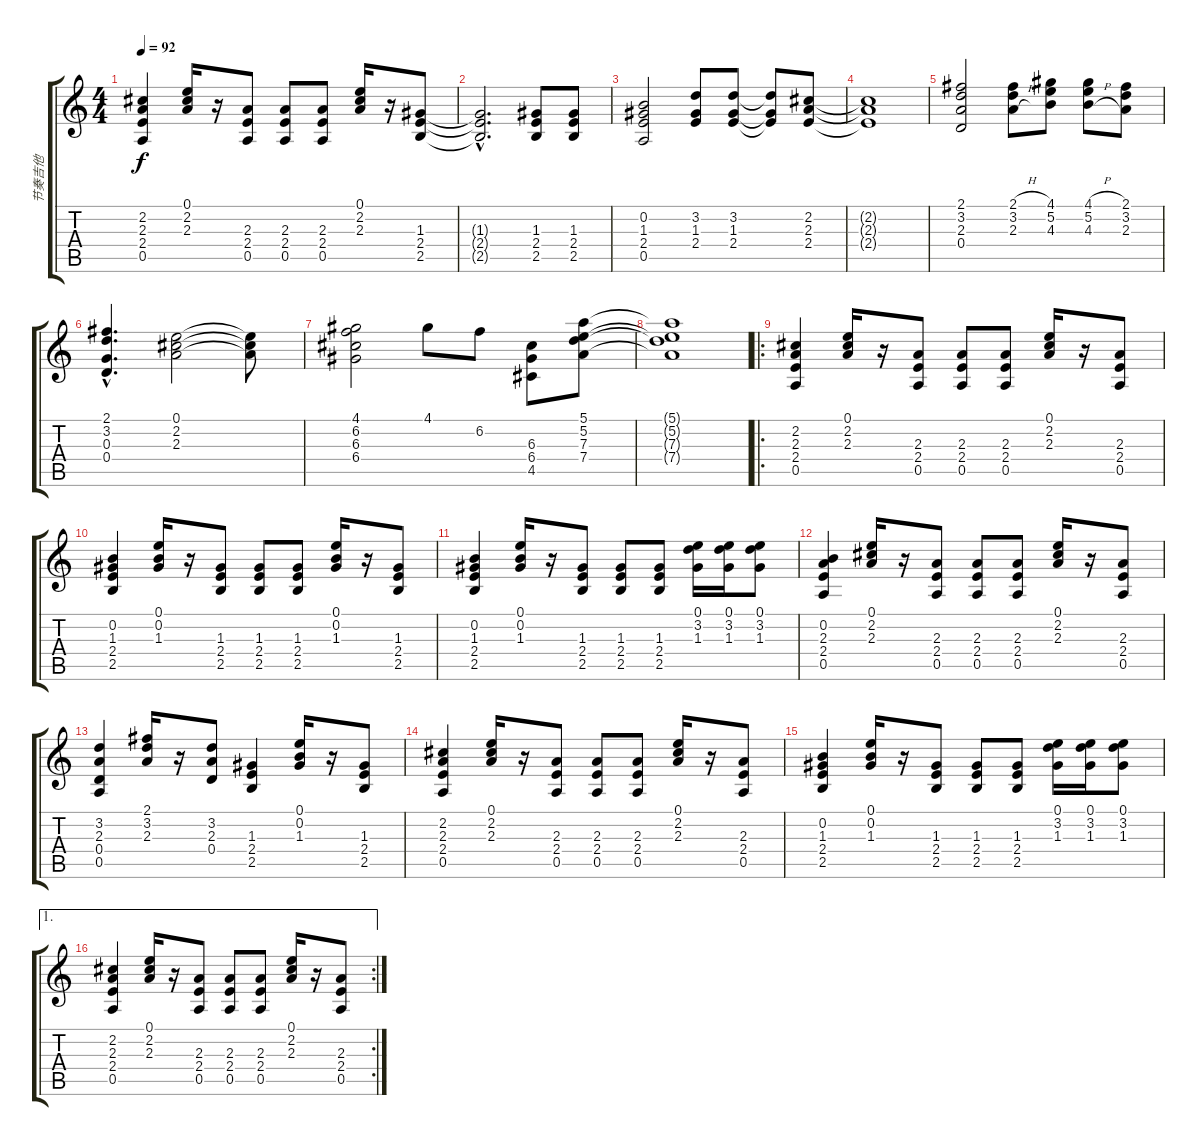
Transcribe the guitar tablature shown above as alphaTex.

\track ("节奏吉他" "节奏吉他") {instrument acousticguitarsteel}
\staff {score tabs}
\tuning (E4 B3 G3 D3 A2 E2) {hide}
\ts (4 4)
\tempo 92
\clef g2
\ks c
(2.2 2.3 2.4 0.5).4{dy f instrument acousticguitarsteel} (0.1 2.2 2.3).16 r.16 (2.3 2.4 0.5).8 (2.3 2.4 0.5).8 (2.3 2.4 0.5).8 (0.1 2.2 2.3).16 r.16 (1.3 2.4 2.5).8 |
(1.3{hac t} 2.4{hac t} 2.5{hac t}).2{d} (1.3 2.4 2.5).8 (1.3 2.4 2.5).8 |
(0.2 1.3 2.4 0.5).2 (3.2 1.3 2.4).8 (3.2 1.3 2.4).8 (3.2{t} 1.3{t} 2.4{t}).8 (2.2 2.3 2.4).8 |
(2.2{t} 2.3{t} 2.4{t}).1 |
(2.1 3.2 2.3 0.4).2 (2.1{h} 3.2{h} 2.3{h}).8 (4.1 5.2 4.3).8 (4.1{h} 5.2{h} 4.3{h}).8 (2.1 3.2 2.3).8 |
(2.1{hac} 3.2{hac} 0.3{hac} 0.4{hac}).4{d} (0.1 2.2 2.3).2 (0.1{t} 2.2{t} 2.3{t}).8 |
(4.1 6.2 6.3 6.4).2 4.1.8 6.2.8 (6.3 6.4 4.5).8 (5.1 5.2 7.3 7.4).8 |
(5.1{t} 5.2{t} 7.3{t} 7.4{t}).1 |
\ro
(2.2 2.3 2.4 0.5).4 (0.1 2.2 2.3).16 r.16 (2.3 2.4 0.5).8 (2.3 2.4 0.5).8 (2.3 2.4 0.5).8 (0.1 2.2 2.3).16 r.16 (2.3 2.4 0.5).8 |
(0.2 1.3 2.4 2.5).4 (0.1 0.2 1.3).16 r.16 (1.3 2.4 2.5).8 (1.3 2.4 2.5).8 (1.3 2.4 2.5).8 (0.1 0.2 1.3).16 r.16 (1.3 2.4 2.5).8 |
(0.2 1.3 2.4 2.5).4 (0.1 0.2 1.3).16 r.16 (1.3 2.4 2.5).8 (1.3 2.4 2.5).8 (1.3 2.4 2.5).8 (0.1 3.2 1.3).16 (0.1 3.2 1.3).16 (0.1 3.2 1.3).8 |
(0.2 2.3 2.4 0.5).4 (0.1 2.2 2.3).16 r.16 (2.3 2.4 0.5).8 (2.3 2.4 0.5).8 (2.3 2.4 0.5).8 (0.1 2.2 2.3).16 r.16 (2.3 2.4 0.5).8 |
(3.2 2.3 0.4 0.5).4 (2.1 3.2 2.3).16 r.16 (3.2 2.3 0.4).8 (1.3 2.4 2.5).4 (0.1 0.2 1.3).16 r.16 (1.3 2.4 2.5).8 |
(2.2 2.3 2.4 0.5).4 (0.1 2.2 2.3).16 r.16 (2.3 2.4 0.5).8 (2.3 2.4 0.5).8 (2.3 2.4 0.5).8 (0.1 2.2 2.3).16 r.16 (2.3 2.4 0.5).8 |
(0.2 1.3 2.4 2.5).4 (0.1 0.2 1.3).16 r.16 (1.3 2.4 2.5).8 (1.3 2.4 2.5).8 (1.3 2.4 2.5).8 (0.1 3.2 1.3).16 (0.1 3.2 1.3).16 (0.1 3.2 1.3).8 |
\ae 1
\rc 2
(2.2 2.3 2.4 0.5).4 (0.1 2.2 2.3).16 r.16 (2.3 2.4 0.5).8 (2.3 2.4 0.5).8 (2.3 2.4 0.5).8 (0.1 2.2 2.3).16 r.16 (2.3 2.4 0.5).8
